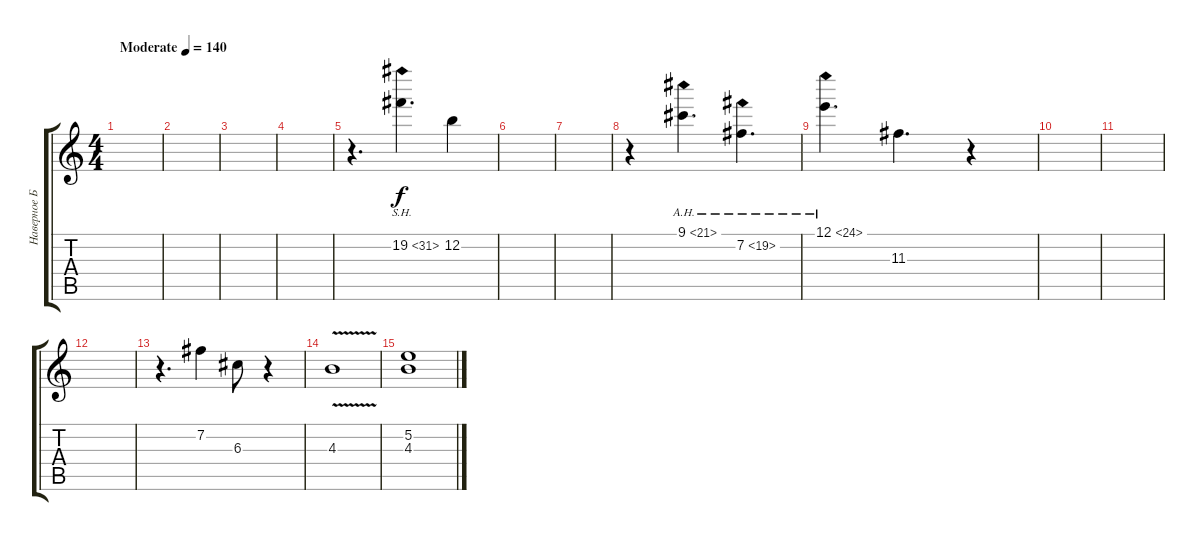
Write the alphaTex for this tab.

\track ("Наверное Бирюков" "Наверное Б") {instrument electricguitarjazz}
\staff {score tabs}
\tuning (E4 B3 G3 D3 A2 E2) {hide}
\ts (4 4)
\tempo (140 "Moderate")
\clef g2
\ks c
|
|
|
|
r.4{d} 19.2{sh 12}.4{d} 12.2.4 |
|
|
r.4 9.1{ah 12}.4{d} 7.2{ah 12}.4{d} |
12.1{ah 12}.4{d} 11.3.4{d} r.4 |
|
|
|
r.4{d} 7.2.4 6.3.8 r.4 |
4.3{v}.1 |
(5.2 4.3).1
